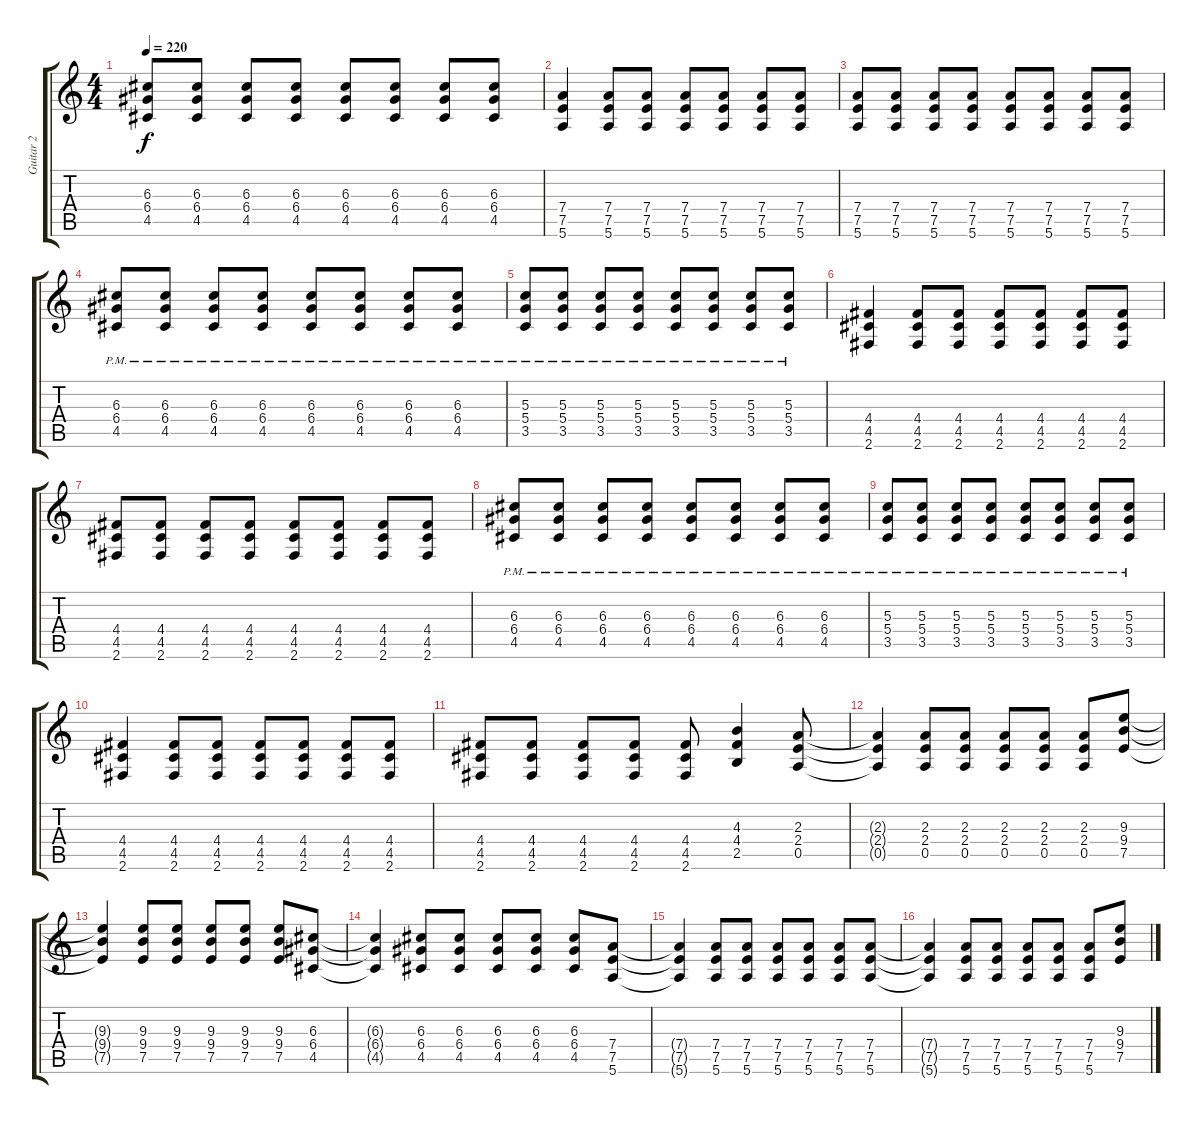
\track ("Guitar 2" "Guitar 2") {instrument distortionguitar}
\staff {score tabs}
\tuning (E4 B3 G3 D3 A2 E2) {hide}
\ts (4 4)
\tempo 220
\clef g2
\ks c
(6.3 6.4 4.5).8{dy f} (6.3 6.4 4.5).8 (6.3 6.4 4.5).8 (6.3 6.4 4.5).8 (6.3 6.4 4.5).8 (6.3 6.4 4.5).8 (6.3 6.4 4.5).8 (6.3 6.4 4.5).8 |
(7.4 7.5 5.6).4 (7.4 7.5 5.6).8 (7.4 7.5 5.6).8 (7.4 7.5 5.6).8 (7.4 7.5 5.6).8 (7.4 7.5 5.6).8 (7.4 7.5 5.6).8 |
(7.4 7.5 5.6).8 (7.4 7.5 5.6).8 (7.4 7.5 5.6).8 (7.4 7.5 5.6).8 (7.4 7.5 5.6).8 (7.4 7.5 5.6).8 (7.4 7.5 5.6).8 (7.4 7.5 5.6).8 |
(6.3{pm} 6.4{pm} 4.5{pm}).8 (6.3{pm} 6.4{pm} 4.5{pm}).8 (6.3{pm} 6.4{pm} 4.5{pm}).8 (6.3{pm} 6.4{pm} 4.5{pm}).8 (6.3{pm} 6.4{pm} 4.5{pm}).8 (6.3{pm} 6.4{pm} 4.5{pm}).8 (6.3{pm} 6.4{pm} 4.5{pm}).8 (6.3{pm} 6.4{pm} 4.5{pm}).8 |
(5.3{pm} 5.4{pm} 3.5{pm}).8 (5.3{pm} 5.4{pm} 3.5{pm}).8 (5.3{pm} 5.4{pm} 3.5{pm}).8 (5.3{pm} 5.4{pm} 3.5{pm}).8 (5.3{pm} 5.4{pm} 3.5{pm}).8 (5.3{pm} 5.4{pm} 3.5{pm}).8 (5.3{pm} 5.4{pm} 3.5{pm}).8 (5.3{pm} 5.4{pm} 3.5{pm}).8 |
(4.4 4.5 2.6).4 (4.4 4.5 2.6).8 (4.4 4.5 2.6).8 (4.4 4.5 2.6).8 (4.4 4.5 2.6).8 (4.4 4.5 2.6).8 (4.4 4.5 2.6).8 |
(4.4 4.5 2.6).8 (4.4 4.5 2.6).8 (4.4 4.5 2.6).8 (4.4 4.5 2.6).8 (4.4 4.5 2.6).8 (4.4 4.5 2.6).8 (4.4 4.5 2.6).8 (4.4 4.5 2.6).8 |
(6.3{pm} 6.4{pm} 4.5{pm}).8 (6.3{pm} 6.4{pm} 4.5{pm}).8 (6.3{pm} 6.4{pm} 4.5{pm}).8 (6.3{pm} 6.4{pm} 4.5{pm}).8 (6.3{pm} 6.4{pm} 4.5{pm}).8 (6.3{pm} 6.4{pm} 4.5{pm}).8 (6.3{pm} 6.4{pm} 4.5{pm}).8 (6.3{pm} 6.4{pm} 4.5{pm}).8 |
(5.3{pm} 5.4{pm} 3.5{pm}).8 (5.3{pm} 5.4{pm} 3.5{pm}).8 (5.3{pm} 5.4{pm} 3.5{pm}).8 (5.3{pm} 5.4{pm} 3.5{pm}).8 (5.3{pm} 5.4{pm} 3.5{pm}).8 (5.3{pm} 5.4{pm} 3.5{pm}).8 (5.3{pm} 5.4{pm} 3.5{pm}).8 (5.3{pm} 5.4{pm} 3.5{pm}).8 |
(4.4 4.5 2.6).4 (4.4 4.5 2.6).8 (4.4 4.5 2.6).8 (4.4 4.5 2.6).8 (4.4 4.5 2.6).8 (4.4 4.5 2.6).8 (4.4 4.5 2.6).8 |
(4.4 4.5 2.6).8 (4.4 4.5 2.6).8 (4.4 4.5 2.6).8 (4.4 4.5 2.6).8 (4.4 4.5 2.6).8 (4.3 4.4 2.5).4 (2.3 2.4 0.5).8 |
(2.3{t} 2.4{t} 0.5{t}).4 (2.3 2.4 0.5).8 (2.3 2.4 0.5).8 (2.3 2.4 0.5).8 (2.3 2.4 0.5).8 (2.3 2.4 0.5).8 (9.3 9.4 7.5).8 |
(9.3{t} 9.4{t} 7.5{t}).4 (9.3 9.4 7.5).8 (9.3 9.4 7.5).8 (9.3 9.4 7.5).8 (9.3 9.4 7.5).8 (9.3 9.4 7.5).8 (6.3 6.4 4.5).8 |
(6.3{t} 6.4{t} 4.5{t}).4 (6.3 6.4 4.5).8 (6.3 6.4 4.5).8 (6.3 6.4 4.5).8 (6.3 6.4 4.5).8 (6.3 6.4 4.5).8 (7.4 7.5 5.6).8 |
(7.4{t} 7.5{t} 5.6{t}).4 (7.4 7.5 5.6).8 (7.4 7.5 5.6).8 (7.4 7.5 5.6).8 (7.4 7.5 5.6).8 (7.4 7.5 5.6).8 (7.4 7.5 5.6).8 |
(7.4{t} 7.5{t} 5.6{t}).4 (7.4 7.5 5.6).8 (7.4 7.5 5.6).8 (7.4 7.5 5.6).8 (7.4 7.5 5.6).8 (7.4 7.5 5.6).8 (9.3 9.4 7.5).8
